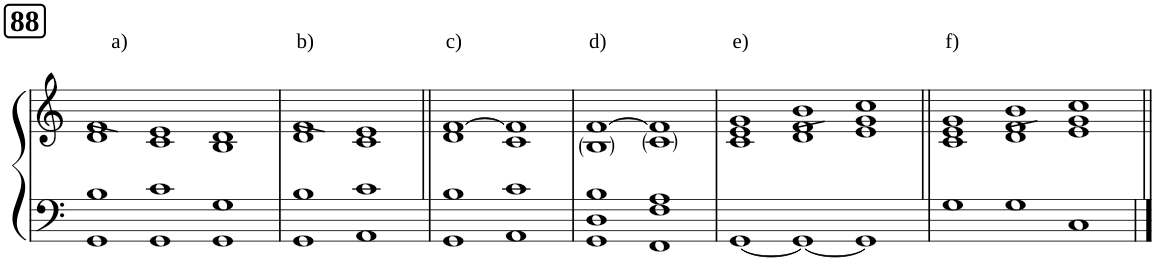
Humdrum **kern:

**kern	**kern
*part1	*part1
*staff2	*staff1
*I"Piano	*
*I'Pno	*
*clefF4	*clefG2
*k[]	*k[]
*M12/4	*M12/4
!!LO:REH:place=s1:a:B:cj:fs=14:t=88
=1	=1
!	!LO:TX:a:t=a)
1GG 1B	1d 1f
1GG 1c	1c 1e
1GG 1G	1B 1d
=2	=2
*M8/4	*M8/4
!	!LO:TX:a:t=b)
1GG 1B	1d 1f
1AA 1c	1c 1e
=3||	=3||
!	!LO:TX:a:t=c)
1GG 1B	1d [1f
1AA 1c	1c 1f]
=4	=4
!	!LO:TX:a:t=d)
1GG 1D 1B	1B [1f
1FF 1F 1A	1c 1f]
=5	=5
*M12/4	*M12/4
!	!LO:TX:a:t=e)
[1GG	1c 1e 1g
1GG_	1d 1f 1b
1GG]	1e 1g 1cc
=6||	=6||
!	!LO:TX:a:t=f)
1G	1c 1e 1g
1G	1d 1f 1b
1C	1e 1g 1cc
=||	=||
*-	*-
